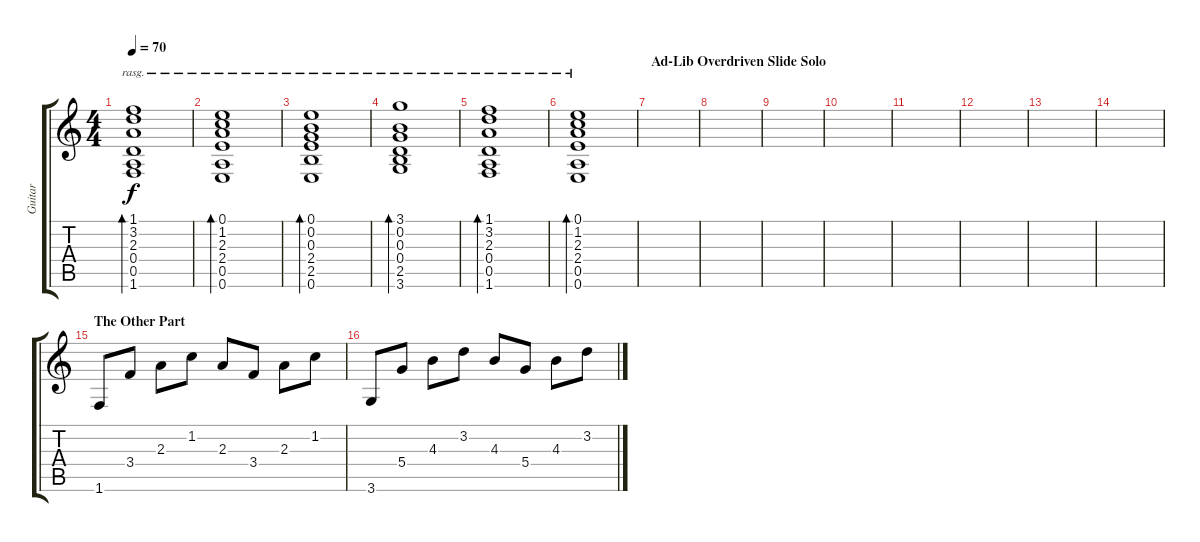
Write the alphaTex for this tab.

\track ("Guitar" "Guitar") {instrument acousticguitarnylon}
\staff {score tabs}
\tuning (E4 B3 G3 D3 A2 E2) {hide}
\ts (4 4)
\tempo 70
\clef g2
\ks c
(1.1 3.2 2.3 0.4 0.5 1.6).1{bd 60 rasg ii dy f} |
(0.1 1.2 2.3 2.4 0.5 0.6).1{bd 60 rasg ii} |
(0.1 0.2 0.3 2.4 2.5 0.6).1{bd 60 rasg ii volume 7 balance 8} |
(3.1 0.2 0.3 0.4 2.5 3.6).1{bd 60 rasg ii} |
(1.1 3.2 2.3 0.4 0.5 1.6).1{bd 60 rasg ii} |
(0.1 1.2 2.3 2.4 0.5 0.6).1{bd 60 rasg ii} |
\section ("" "Ad-Lib Overdriven Slide Solo")
|
|
|
|
|
|
|
|
\section ("" "The Other Part")
1.6.8{volume 13} 3.4.8 2.3.8 1.2.8 2.3.8 3.4.8 2.3.8 1.2.8 |
3.6.8 5.4.8 4.3.8 3.2.8 4.3.8 5.4.8 4.3.8 3.2.8
